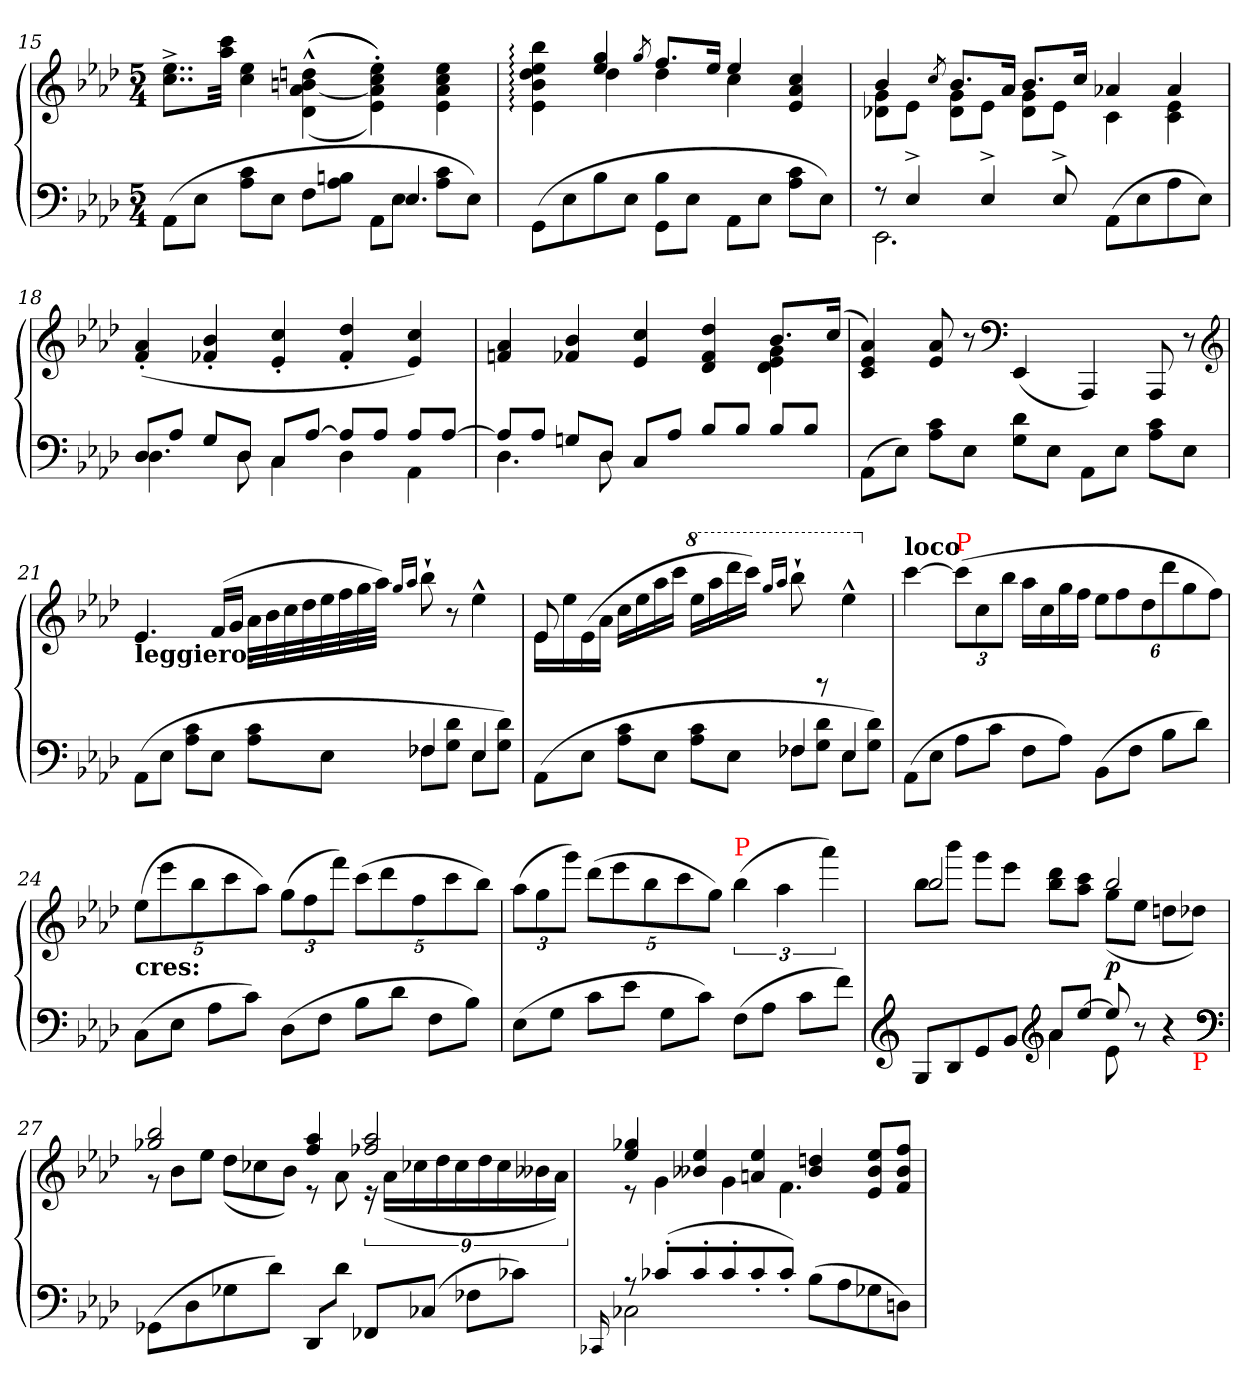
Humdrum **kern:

**kern	**kern	**dynam
*part1	*part1	*part1
*staff2	*staff1	*staff1/2
*clefF4	*clefG2	*
*k[b-e-a-d-]	*k[b-e-a-d-]	*
*A-:	*A-:	*
*M5/4	*M5/4	*
=15	=15	=15
*^	*	*
2.ryy	(>8AA-\L	8..ee-^> 8..cc^>L	.
.	8E-J	.	.
.	.	32ccc 32aa-Jkk	.
.	8c 8A-L	4ee- 4cc	.
.	8E-J	.	.
.	8FL	(<(>(>4ddn^^>\ 4bn^^>\ [4a-^^>\ 4d-^^>\	.
.	8Bn 8A-J	.	.
8ryy	8AA-L	4ee-'>\ 4cc'>\ 4a-]'>\ 4e-'>\)))	.
4.E-	8E-J	.	.
.	8c 8A-L	4ee-\ 4cc\ 4a-\ 4e-\	.
.	8E-J)	.	.
=16	=16	=16	=16
*	*	*^	*
(>8GGL	2ryy	4ryy	4bb-: 4ee-: 4dd-: 4b-: 4e-:	.
8E-	.	.	.	.
8B-	.	4gg 4ee-	4dd-	.
8E-J	.	.	.	.
.	.	8qgg/	.	.
4B-\	8GGL	8.ffL	4dd-	.
.	8E-J	.	.	.
.	.	16ee-Jk	.	.
4ryy	8AA-\L	4ee-	4cc	.
.	8E-J	.	.	.
8c 8A-L	4ryy	4cc 4a- 4e-	4ryy	.
8E-J)	.	.	.	.
=17	=17	=17	=17	=17
8r	2.EE-	4b-	8g 8d-XL	.
4E-^<	.	.	8e-J	.
.	.	8qcc/	.	.
.	.	8.b-L	8g 8d-L	.
4E-^<	.	.	8e-J	.
.	.	16a-Jk	.	.
.	.	8.b-L	8g 8d-L	.
8E-^<	.	.	8e-J	.
.	.	16ccJk	.	.
2ryy	(>8AA-L	4a-X	4c	.
.	8E-	.	.	.
.	8A-	4a-	4e- 4c	.
.	8E-J)	.	.	.
*	*	*v	*v	*
=18	=18	=18	=18
8D-L	4.D-	(>4a-'> 4f'>	.
8A-J	.	.	.
8GL	.	4b-'> 4f-X'>	.
8D-J	8D-	.	.
8CL	4C	4cc'> 4e-'>	.
[8A-J	.	.	.
8A-L]	4D-	4dd-'> 4f-'>	.
8A-J	.	.	.
8A-L	4AA-	4cc 4e-)	.
[8A-J	.	.	.
=19	=19	=19	=19
*	*	*^	*
8A-L]	4.D-	4a- 4fn	1ryy	.
8A-J	.	.	.	.
8GnL	.	4b- 4f-X	.	.
8D-J	8D-	.	.	.
8C/L	2.ryy	4cc 4e-	.	.
8A-J	.	.	.	.
8B-/L	.	4dd- 4f- 4d-	.	.
8B-J	.	.	.	.
8B-/L	.	8.b-L	4g 4e- 4d-	.
8B-J	.	.	.	.
.	.	(>16ccJk	.	.
*v	*v	*	*	*
*	*v	*v	*
=20	=20	=20
(>8AA-\L	4a- 4e- 4c)	.
8E-J)	.	.
8c 8A-L	8a- 8e-	.
8E-J	8r	.
*	*clefF4	*
8d- 8GL	(<4EE-	.
8E-J	.	.
8AA-\L	4AAA-)	.
8E-J	.	.
8c 8A-L	8AAA-	.
8E-J	8r	.
*	*clefG2	*
=21	=21	=21
*^	*	*
!	!	!LO:TX:b:B:t=leggiero.	!
2.ryy	(>8AA-\L	4.e-	.
.	8E-J	.	.
.	8c 8A-L	.	.
.	8E-J	(>16fLL	.
.	.	16gJJ	.
.	8c 8A-L	32a-LLL	.
.	.	32b-	.
.	.	32cc	.
.	.	32dd-	.
.	8E-J	32ee-	.
.	.	32ff	.
.	.	32gg	.
.	.	32aa-JJJ)	.
.	.	16qqgg/LL	.
.	.	16qqaa-/JJ	.
4F-X	8F-XL	8bb-`>	.
.	8d- 8GJ	8r	.
4E-	8E-L	4ee-^^>	.
.	8d- 8GJ)	.	.
=22	=22	=22	=22
*	*	*^	*
2.ryy	(>8AA-\L	16e-\LL	8e-/	.
.	.	16ee-	.	.
.	8E-J	(>16e-	8ryy	.
.	.	16a-JJ	.	.
.	8c 8A-L	16cc\LL	1ryy	.
.	.	16ee-	.	.
.	8E-J	16aa-	.	.
.	.	16cccJJ	.	.
*	*	*8va	*	*
.	8c 8A-L	16eee-\LL	.	.
.	.	16aaa-	.	.
.	8E-J	16dddd-	.	.
.	.	16ccccJJ)	.	.
.	.	16qqggg/LL	.	.
.	.	16qqaaa-JJ	.	.
4F-X	8F-XL	8bbb-`>	.	.
.	8d- 8GJ	8rB	.	.
4E-	8E-L	4eee-^^>	.	.
.	8d- 8GJ)	.	.	.
*v	*v	*	*	*
*	*v	*v	*
=23	=23	=23
*	*X8va	*
*^	*	*
!	!	!LO:TX:a:B:t=loco	!
*v	*v	*	*
(8AA-\L	[4ccc	.
8E-J	.	.
*	*Xbrackettup	*
!	!LO:TX:a:color=red:t=P	!
8A-L	(>12cccL]	.
.	12cc	.
8cJ	.	.
.	12bb-J	.
8FL	16aa-LL	.
.	16cc	.
8A-J)	16gg	.
.	16ffJJ	.
(8BB-L	12ee-L	.
.	12ff	.
8FJ	.	.
.	12dd-	.
8B-L	12ddd-	.
.	12gg	.
8d-J)	.	.
.	12ffJ)	.
=24	=24	=24
!	!LO:TX:c:B:t=cres&colon;	!
(>8CL	(>10ee-L	.
.	10eee-	.
8E-J	.	.
.	10bb-	.
8A-L	.	.
.	10ccc	.
8cJ)	.	.
.	10aa-J)	.
(>8D-L	(>12ggL	.
.	12ff	.
8FJ	.	.
.	12fffJ)	.
8B-L	(>10cccL	.
.	10ddd-	.
8d-J	.	.
.	10ff	.
8FL	.	.
.	10ccc	.
8B-J)	.	.
.	10bb-J)	.
=25	=25	=25
(>8E-L	(>12aa-L	.
.	12gg	.
8GJ	.	.
.	12gggJ)	.
8cL	(>10ddd-L	.
.	10eee-	.
8e-J	.	.
.	10bb-	.
8GL	.	.
.	10ccc	.
8cJ)	.	.
.	10ggJ)	.
*	*brackettup	*
!	!LO:TX:a:color=red:t=P	!
(>8FL	(>6bb-	.
8A-J	.	.
.	6aa-	.
8cL	.	.
.	6aaa-)	.
8fJ)	.	.
=26	=26	=26
*clefG2	*	*
*^	*^	*
*	*^	*	*	*
8GL	2ryy	1ryy	8bb-\L	2bb-/	.
8B-	.	.	8bbb-J	.	.
8e-	.	.	8ggg\L	.	.
8gJ	.	.	8eee-J	.	.
*clefG2	*	*	*	*	*
8a-L	4a-	.	8ddd-\ 8bb-\L	4ryy	.
[8ee-J	.	.	8ccc 8aa-J	.	.
8ee-]	8e-	.	2bb-	(>8ggL	p
8r	8ryy	.	.	8ee-J	.
4r	4ryy	8ryy	.	8ddnL	.
!	!	!LO:TX:b:color=red:t=P	!	!	!
.	.	8ryy	.	8dd-XJ)	.
*clefF4	*	*	*	*	*
*v	*v	*v	*	*	*
=27	=27	=27	=27
*	*	*Xtuplet	*
(8GG-XL	2bb- 2gg-X	12r	.
.	.	12b-L	.
8D-	.	.	.
.	.	(>12ee-J	.
8G-X	.	(>12dd-L	.
.	.	12cc-X	.
8d-J)	.	.	.
.	.	12b-J)	.
8DD-/L	4aa- 4ff	8re	.
8d-\J	.	8a-	.
*	*	*tuplet	*
8FF-XL	2aa- 2ff-X	18re	.
.	.	(>18a-LL	.
.	.	18cc-X	.
(8C-XJ	.	.	.
.	.	18dd-	.
.	.	18cc-	.
8F-XL	.	.	.
.	.	18dd-	.
.	.	18cc-	.
8c-XJ)	.	.	.
.	.	18b--X	.
.	.	18a-JJ)	.
=28	=28	=28	=28
*^	*	*	*
.	16qqCC-X/	.	.	.
8rA	2C-X	4gg-X 4ee-	8re	.
(<8c-X'<L	.	.	4g	.
8c-'<	.	4ee- 4b--X	.	.
8c-'<	.	.	4g	.
8c-'<	4ryy	4ee- 4an	.	.
8c-'<J)	.	.	4.f	.
2ryy	(>8B-L	4ddn 4b--	.	.
.	8A-	.	.	.
.	8G-X	8ee-/ 8b--/ 8e-/L	4ryy	.
.	8DnJ)	8ff 8b-- 8fJ	.	.
*v	*v	*	*	*
*	*v	*v	*
=	=	=
*-	*-	*-
